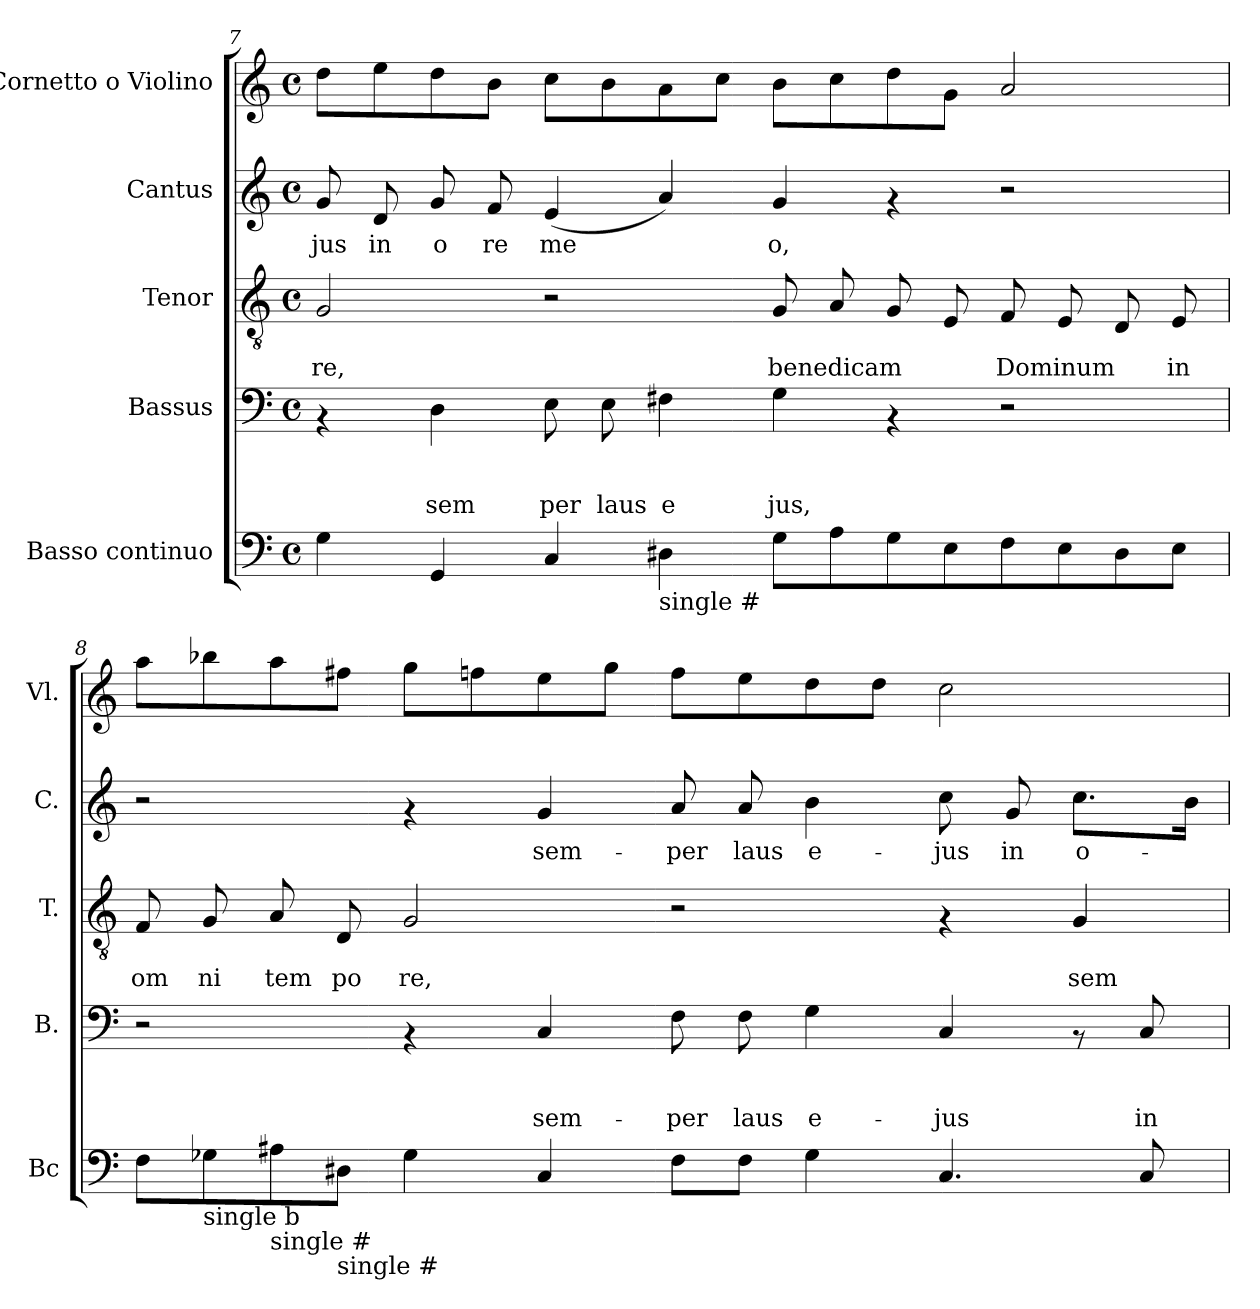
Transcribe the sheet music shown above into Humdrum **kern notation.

**kern	**kern	**text	**text	**text	**kern	**text	**text	**kern	**text	**kern
*part5	*part4	*part4	*part4	*part4	*part3	*part3	*part3	*part2	*part2	*part1
*staff5	*staff4	*staff4	*staff4	*staff4	*staff3	*staff3	*staff3	*staff2	*staff2	*staff1
*I"Basso continuo	*I"Bassus	*	*	*	*I"Tenor	*	*	*I"Cantus	*	*I"Cornetto o Violino
*I'Bc	*I'B.	*	*	*	*I'T.	*	*	*I'C.	*	*I'Vl.
*clefF4	*clefF4	*	*	*	*clefGv2	*	*	*clefG2	*	*clefG2
*ITrd7c12	*	*	*	*	*	*	*	*	*	*
*k[]	*k[]	*	*	*	*k[]	*	*	*k[]	*	*k[]
*C:	*C:	*	*	*	*C:	*	*	*C:	*	*C:
*M4/4	*M4/4	*	*	*	*M4/4	*	*	*M4/4	*	*M4/4
*met(c)	*met(c)	*	*	*	*met(c)	*	*	*met(c)	*	*met(c)
=7	=7	=7	=7	=7	=7	=7	=7	=7	=7	=7
!	!	!	!	!	!	!	!LO:LY:b	!	!LO:LY:b	!
4GG\	4rAA	.	.	.	2G/	.	re,	8g/	jus	8dd\L
!	!	!	!	!	!	!	!	!	!LO:LY:b	!
.	.	.	.	.	.	.	.	8d/	in	8ee\
!	!	!	!	!LO:LY:b	!	!	!	!	!LO:LY:b	!
4GGG/	4D\	.	.	sem	.	.	.	8g/	o	8dd\
!	!	!	!	!	!	!	!	!	!LO:LY:b	!
.	.	.	.	.	.	.	.	8f/	re	8b\J
!	!	!	!	!LO:LY:b	!	!	!	!	!LO:LY:b	!
4CC/	8E\	.	.	per	2r	.	.	(<4e/	me	8cc\L
!	!	!	!	!LO:LY:b	!	!	!	!	!	!
.	8E\	.	.	laus	.	.	.	.	.	8b\
!LO:TX:b:t=single #	!	!	!	!	!	!	!	!	!	!
!	!	!	!	!LO:LY:b	!	!	!	!	!	!
4DD#\	4F#X\	.	.	e	.	.	.	4a/)	.	8a\
.	.	.	.	.	.	.	.	.	.	8cc\J
!	!	!	!	!LO:LY:b	!	!	!LO:LY:b	!	!LO:LY:b	!
8GG\L	4G\	.	.	jus,	8G/	.	benedicam	4g/	o,	8b\L
8AA\	.	.	.	.	8A/	.	.	.	.	8cc\
8GG\	4rAA	.	.	.	8G/	.	.	4rf	.	8dd\
8EE\	.	.	.	.	8E/	.	.	.	.	8g\J
!	!	!	!	!	!	!	!LO:LY:b	!	!	!
8FF\	2r	.	.	.	8F/	.	Dominum	2r	.	2a/
8EE\	.	.	.	.	8E/	.	.	.	.	.
8DD#\	.	.	.	.	8D/	.	.	.	.	.
!	!	!	!	!	!	!	!LO:LY:b	!	!	!
8EE\J	.	.	.	.	8E/	.	in	.	.	.
!!LO:LB:g=z
=8	=8	=8	=8	=8	=8	=8	=8	=8	=8	=8
!	!	!	!	!	!	!	!LO:LY:b	!	!	!
8FF\L	2r	.	.	.	8F/	.	om	2r	.	8aa\L
!LO:TX:b:t=single b	!	!	!	!	!	!	!	!	!	!
!	!	!	!	!	!	!	!LO:LY:b	!	!	!
8GG-\	.	.	.	.	8G/	.	ni	.	.	8bb-X\
!LO:TX:b:t=single #	!	!	!	!	!	!	!	!	!	!
!	!	!	!	!	!	!	!LO:LY:b	!	!	!
8AA#\	.	.	.	.	8A/	.	tem	.	.	8aa\
!LO:TX:b:t=single #	!	!	!	!	!	!	!	!	!	!
!	!	!	!	!	!	!	!LO:LY:b	!	!	!
8DD#\J	.	.	.	.	8D/	.	po	.	.	8ff#X\J
!	!	!	!	!	!	!	!LO:LY:b	!	!	!
4GG-\	4rAA	.	.	.	2G/	.	re,	4rf	.	8gg\L
.	.	.	.	.	.	.	.	.	.	8ffn\
!	!	!	!	!LO:LY:b	!	!	!	!	!LO:LY:b	!
4CC/	4C/	.	.	sem-	.	.	.	4g/	sem-	8ee\
.	.	.	.	.	.	.	.	.	.	8gg\J
!	!	!	!	!LO:LY:b	!	!	!	!	!LO:LY:b	!
8FF\L	8F\	.	.	-per	2r	.	.	8a/	-per	8ff\L
!	!	!	!	!LO:LY:b	!	!	!	!	!LO:LY:b	!
8FF\J	8F\	.	.	laus	.	.	.	8a/	laus	8ee\
!	!	!	!	!LO:LY:b	!	!	!	!	!LO:LY:b	!
4GG-\	4G\	.	.	e-	.	.	.	4b\	e-	8dd\
.	.	.	.	.	.	.	.	.	.	8dd\J
!	!	!	!	!LO:LY:b	!	!	!	!	!LO:LY:b	!
4.CC/	4C/	.	.	-jus	4rF	.	.	8cc\	-jus	2cc\
!	!	!	!	!	!	!	!	!	!LO:LY:b	!
.	.	.	.	.	.	.	.	8g/	in	.
!	!	!	!	!	!	!	!LO:LY:b	!	!LO:LY:b	!
.	8rAA	.	.	.	4G/	.	sem	8.cc\L	o-	.
!	!	!	!	!LO:LY:b	!	!	!	!	!	!
8CC/	8C/	.	.	in	.	.	.	.	.	.
.	.	.	.	.	.	.	.	16b\Jk	.	.
=	=	=	=	=	=	=	=	=	=	=
*-	*-	*-	*-	*-	*-	*-	*-	*-	*-	*-
